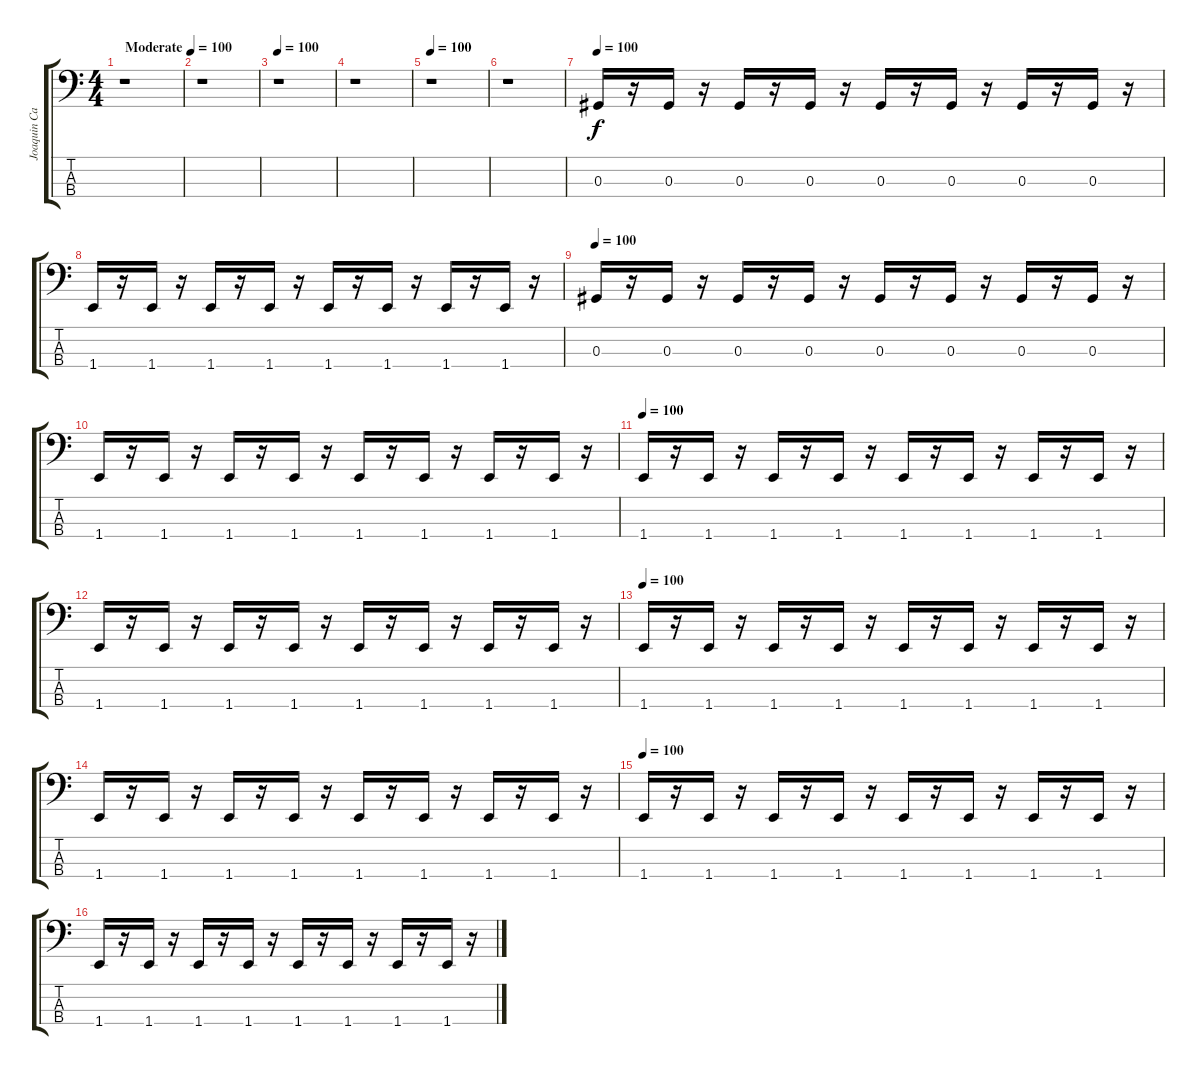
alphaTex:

\track ("Joaquin Cardiel" "Joaquin Ca") {instrument electricbassfinger}
\staff {score tabs}
\tuning (Gb2 Db2 Ab1 Eb1) {hide}
\ts (4 4)
\tempo (100 "Moderate")
\clef f4
\ks c
r.1{dy f instrument electricbassfinger} |
r.1 |
\tempo 100
r.1 |
r.1 |
\tempo 100
r.1 |
r.1 |
\tempo 100
0.3.16 r.16 0.3.16 r.16 0.3.16 r.16 0.3.16 r.16 0.3.16 r.16 0.3.16 r.16 0.3.16 r.16 0.3.16 r.16 |
1.4.16 r.16 1.4.16 r.16 1.4.16 r.16 1.4.16 r.16 1.4.16 r.16 1.4.16 r.16 1.4.16 r.16 1.4.16 r.16 |
\tempo 100
0.3.16 r.16 0.3.16 r.16 0.3.16 r.16 0.3.16 r.16 0.3.16 r.16 0.3.16 r.16 0.3.16 r.16 0.3.16 r.16 |
1.4.16 r.16 1.4.16 r.16 1.4.16 r.16 1.4.16 r.16 1.4.16 r.16 1.4.16 r.16 1.4.16 r.16 1.4.16 r.16 |
\tempo 100
1.4.16 r.16 1.4.16 r.16 1.4.16 r.16 1.4.16 r.16 1.4.16 r.16 1.4.16 r.16 1.4.16 r.16 1.4.16 r.16 |
1.4.16 r.16 1.4.16 r.16 1.4.16 r.16 1.4.16 r.16 1.4.16 r.16 1.4.16 r.16 1.4.16 r.16 1.4.16 r.16 |
\tempo 100
1.4.16 r.16 1.4.16 r.16 1.4.16 r.16 1.4.16 r.16 1.4.16 r.16 1.4.16 r.16 1.4.16 r.16 1.4.16 r.16 |
1.4.16 r.16 1.4.16 r.16 1.4.16 r.16 1.4.16 r.16 1.4.16 r.16 1.4.16 r.16 1.4.16 r.16 1.4.16 r.16 |
\tempo 100
1.4.16 r.16 1.4.16 r.16 1.4.16 r.16 1.4.16 r.16 1.4.16 r.16 1.4.16 r.16 1.4.16 r.16 1.4.16 r.16 |
1.4.16 r.16 1.4.16 r.16 1.4.16 r.16 1.4.16 r.16 1.4.16 r.16 1.4.16 r.16 1.4.16 r.16 1.4.16 r.16
